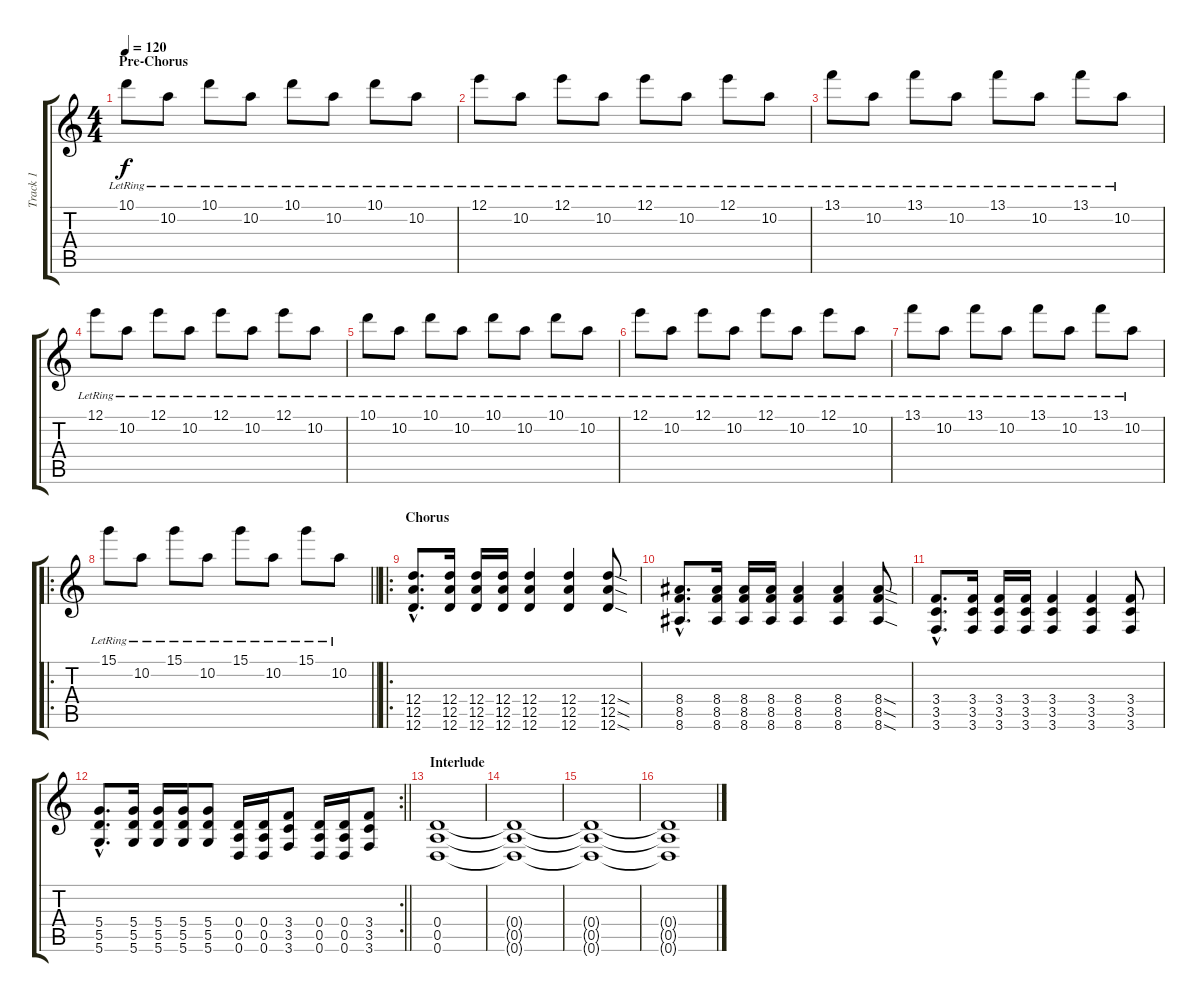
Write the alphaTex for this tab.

\track ("Track 1" "Track 1") {instrument distortionguitar}
\staff {score tabs}
\tuning (E4 B3 G3 D3 A2 D2) {hide}
\ts (4 4)
\section ("" "Pre-Chorus")
\tempo 120
\clef g2
\ks c
10.1{lr}.8{dy f volume 13} 10.2{lr}.8 10.1{lr}.8 10.2{lr}.8 10.1{lr}.8 10.2{lr}.8 10.1{lr}.8 10.2{lr}.8 |
12.1{lr}.8 10.2{lr}.8 12.1{lr}.8 10.2{lr}.8 12.1{lr}.8 10.2{lr}.8 12.1{lr}.8 10.2{lr}.8 |
13.1{lr}.8 10.2{lr}.8 13.1{lr}.8 10.2{lr}.8 13.1{lr}.8 10.2{lr}.8 13.1{lr}.8 10.2{lr}.8 |
12.1{lr}.8 10.2{lr}.8 12.1{lr}.8 10.2{lr}.8 12.1{lr}.8 10.2{lr}.8 12.1{lr}.8 10.2{lr}.8 |
10.1{lr}.8 10.2{lr}.8 10.1{lr}.8 10.2{lr}.8 10.1{lr}.8 10.2{lr}.8 10.1{lr}.8 10.2{lr}.8 |
12.1{lr}.8 10.2{lr}.8 12.1{lr}.8 10.2{lr}.8 12.1{lr}.8 10.2{lr}.8 12.1{lr}.8 10.2{lr}.8 |
13.1{lr}.8 10.2{lr}.8 13.1{lr}.8 10.2{lr}.8 13.1{lr}.8 10.2{lr}.8 13.1{lr}.8 10.2{lr}.8 |
\ro
\barLineRight lightlight
15.1{lr}.8 10.2{lr}.8 15.1{lr}.8 10.2{lr}.8 15.1{lr}.8 10.2{lr}.8 15.1{lr}.8 10.2{lr}.8 |
\ro
\section ("" "Chorus")
(12.4{hac} 12.5{hac} 12.6{hac}).8{d} (12.4 12.5 12.6).16 (12.4 12.5 12.6).16 (12.4 12.5 12.6).16 (12.4 12.5 12.6).4 (12.4 12.5 12.6).4 (12.4{sod} 12.5{sod} 12.6{sod}).8 |
(8.4{hac} 8.5{hac} 8.6{hac}).8{d} (8.4 8.5 8.6).16 (8.4 8.5 8.6).16 (8.4 8.5 8.6).16 (8.4 8.5 8.6).4 (8.4 8.5 8.6).4 (8.4{sod} 8.5{sod} 8.6{sod}).8 |
(3.4{hac} 3.5{hac} 3.6{hac}).8{d} (3.4 3.5 3.6).16 (3.4 3.5 3.6).16 (3.4 3.5 3.6).16 (3.4 3.5 3.6).4 (3.4 3.5 3.6).4 (3.4 3.5 3.6).8 |
\rc 2
\barLineRight lightlight
(5.4{hac} 5.5{hac} 5.6{hac}).8{d} (5.4 5.5 5.6).16 (5.4 5.5 5.6).16 (5.4 5.5 5.6).16 (5.4 5.5 5.6).8 (0.4 0.5 0.6).16 (0.4 0.5 0.6).16 (3.4 3.5 3.6).8 (0.4 0.5 0.6).16 (0.4 0.5 0.6).16 (3.4 3.5 3.6).8 |
\section ("" "Interlude")
(0.4 0.5 0.6).1{volume 0} |
(0.4{t} 0.5{t} 0.6{t}).1 |
(0.4{t} 0.5{t} 0.6{t}).1 |
(0.4{t} 0.5{t} 0.6{t}).1
